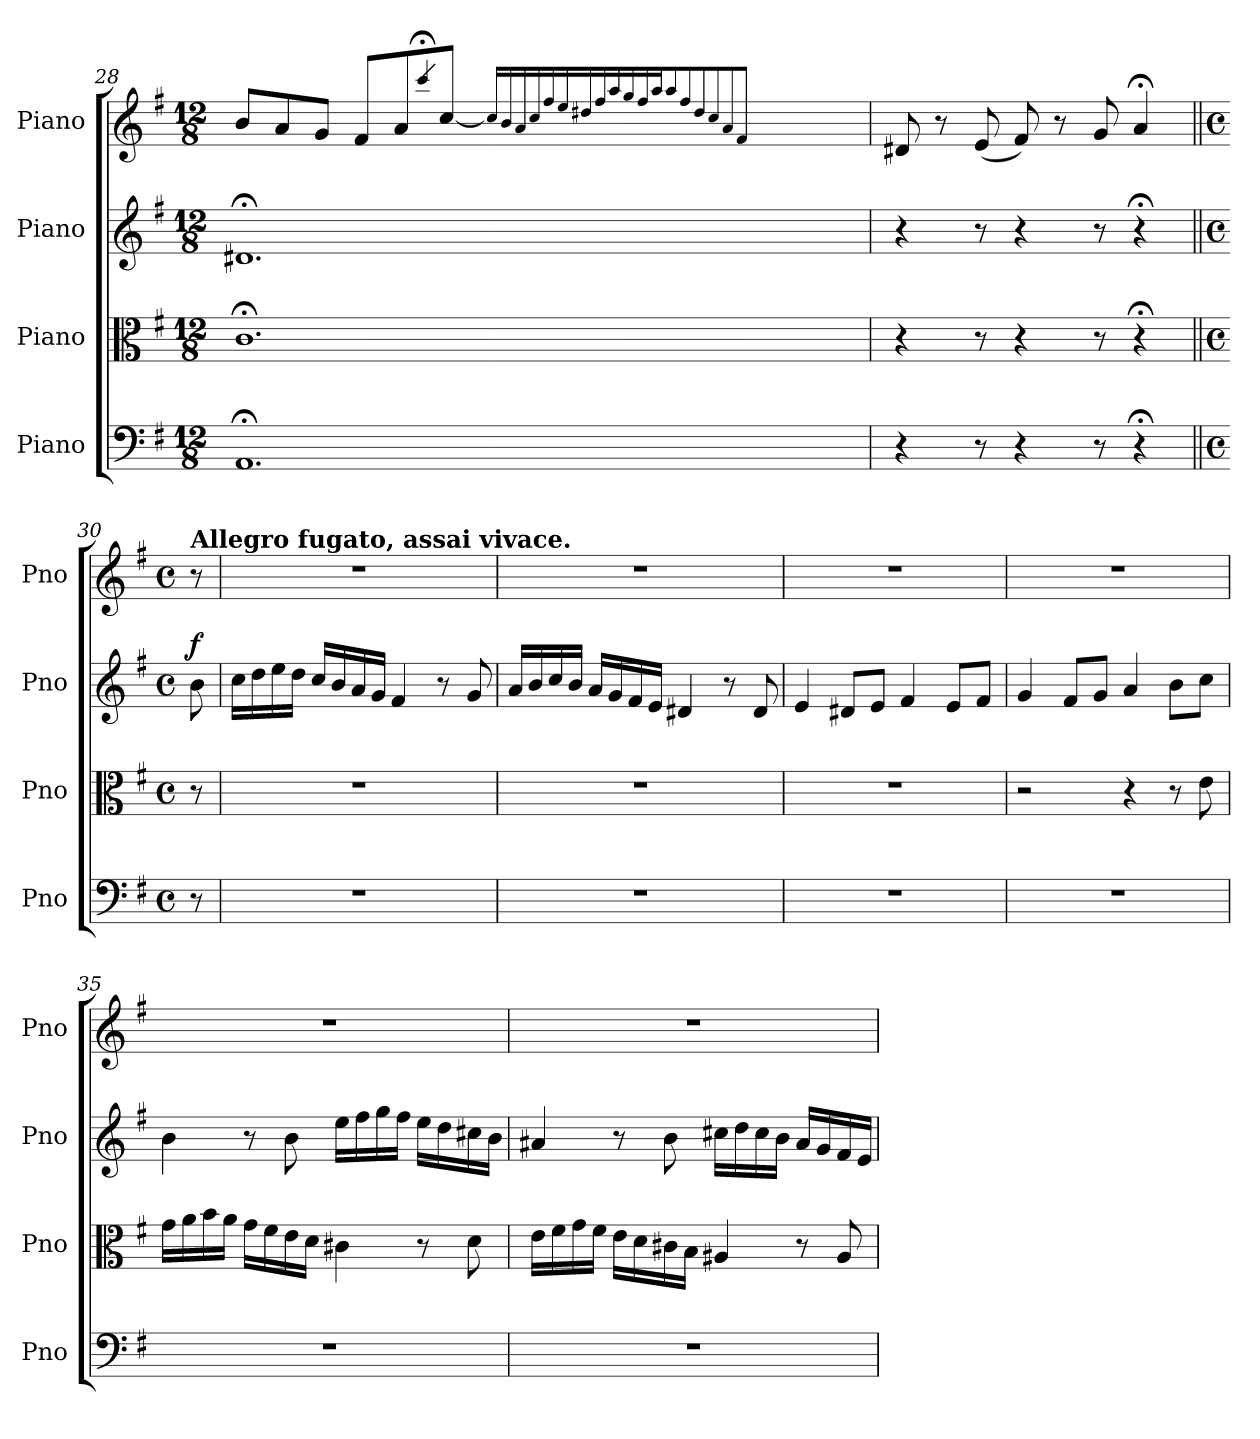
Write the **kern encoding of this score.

**kern	**kern	**kern	**dynam	**kern
*part4	*part3	*part2	*part2	*part1
*staff4	*staff3	*staff2	*staff2	*staff1
*I"Piano	*I"Piano	*I"Piano	*	*I"Piano
*I'Pno	*I'Pno	*I'Pno	*	*I'Pno
*clefF4	*clefC3	*clefG2	*	*clefG2
*k[f#]	*k[f#]	*k[f#]	*	*k[f#]
*M12/8	*M12/8	*M12/8	*	*M12/8
=28	=28	=28	=28	=28
1.AA;<	1.c;<	1.d#X;<	.	8b/L
.	.	.	.	8a/
.	.	.	.	8g/J
.	.	.	.	8f#/L
.	.	.	.	8a/
.	.	.	.	4qccc;</
.	.	.	.	[8cc/J
.	.	.	.	16qcc/LL]
.	.	.	.	16qb/
.	.	.	.	16qa/
.	.	.	.	16qcc/
.	.	.	.	16qff#/
.	.	.	.	16qee/
.	.	.	.	16qdd#X/
.	.	.	.	16qff#/
.	.	.	.	16qaa/
.	.	.	.	16qgg/
.	.	.	.	16qff#/
.	.	.	.	16qaa/J
.	.	.	.	8qaa/
.	.	.	.	8qff#/
.	.	.	.	8qdd#/
.	.	.	.	8qcc/
.	.	.	.	8qa/
.	.	.	.	8qf#/J
.	.	.	.	2.ryy
=29	=29	=29	=29	=29
4r	4r	4r	.	8d#X/
.	.	.	.	8r
8r	8r	8r	.	(8e/
4r	4r	4r	.	8f#/)
.	.	.	.	8r
8r	8r	8r	.	8g/
4r;<	4r;<	4r;<	.	4a;</
=30||	=30||	=30||	=30||	=30||
*M4/4	*M4/4	*M4/4	*	*M4/4
*met(c)	*met(c)	*met(c)	*	*met(c)
!	!	!	!	!LO:TX:a:B:t=Allegro fugato, assai vivace.
!	!	!	!LO:DY:a	!
8r	8r	8b\	f	8r
=31	=31	=31	=31	=31
1r	1r	16cc\LL	.	1r
.	.	16dd\	.	.
.	.	16ee\	.	.
.	.	16dd\JJ	.	.
.	.	16cc/LL	.	.
.	.	16b/	.	.
.	.	16a/	.	.
.	.	16g/JJ	.	.
.	.	4f#/	.	.
.	.	8r	.	.
.	.	8g/	.	.
!!LO:LB:g=z
=32	=32	=32	=32	=32
1r	1r	16a/LL	.	1r
.	.	16b/	.	.
.	.	16cc/	.	.
.	.	16b/JJ	.	.
.	.	16a/LL	.	.
.	.	16g/	.	.
.	.	16f#/	.	.
.	.	16e/JJ	.	.
.	.	4d#X/	.	.
.	.	8r	.	.
.	.	8d#/	.	.
=33	=33	=33	=33	=33
1r	1r	4e/	.	1r
.	.	8d#X/L	.	.
.	.	8e/J	.	.
.	.	4f#/	.	.
.	.	8e/L	.	.
.	.	8f#/J	.	.
=34	=34	=34	=34	=34
1r	2r	4g/	.	1r
.	.	8f#/L	.	.
.	.	8g/J	.	.
.	4r	4a/	.	.
.	8r	8b\L	.	.
.	8e\	8cc\J	.	.
=35	=35	=35	=35	=35
1r	16g\LL	4b\	.	1r
.	16a\	.	.	.
.	16b\	.	.	.
.	16a\JJ	.	.	.
.	16g\LL	8r	.	.
.	16f#\	.	.	.
.	16e\	8b\	.	.
.	16d\JJ	.	.	.
.	4c#X\	16ee\LL	.	.
.	.	16ff#\	.	.
.	.	16gg\	.	.
.	.	16ff#\JJ	.	.
.	8r	16ee\LL	.	.
.	.	16dd\	.	.
.	8d\	16cc#X\	.	.
.	.	16b\JJ	.	.
=36	=36	=36	=36	=36
1r	16e\LL	4a#X/	.	1r
.	16f#\	.	.	.
.	16g\	.	.	.
.	16f#\JJ	.	.	.
.	16e\LL	8r	.	.
.	16d\	.	.	.
.	16c#X\	8b\	.	.
.	16B\JJ	.	.	.
.	4A#X/	16cc#X\LL	.	.
.	.	16dd\	.	.
.	.	16cc#\	.	.
.	.	16b\JJ	.	.
.	8r	16a#/LL	.	.
.	.	16g/	.	.
.	8A#/	16f#/	.	.
.	.	16e/JJ	.	.
=	=	=	=	=
*-	*-	*-	*-	*-
